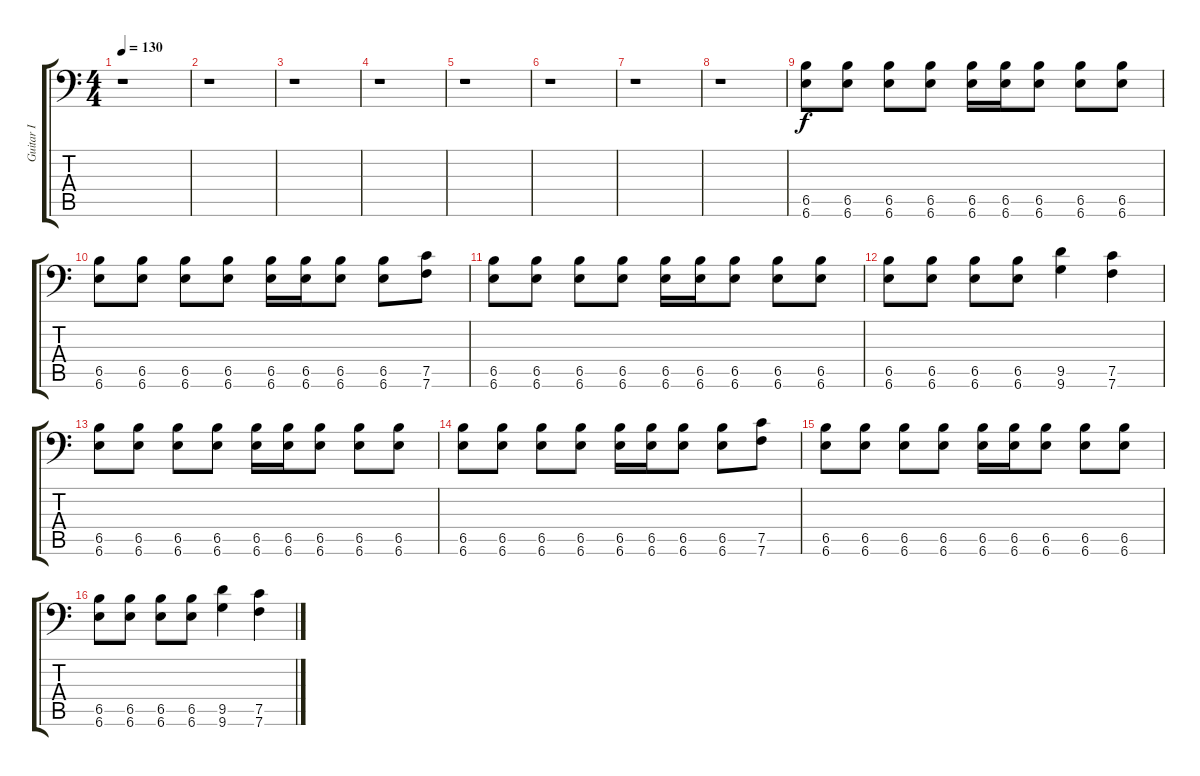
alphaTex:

\track ("Guitar I" "Guitar I") {instrument distortionguitar}
\staff {score tabs}
\tuning (C4 G3 Eb3 Bb2 F2 Bb1) {hide}
\ts (4 4)
\tempo 130
\clef f4
\ks c
r.1{dy f} |
r.1 |
r.1 |
r.1 |
r.1 |
r.1 |
r.1 |
r.1 |
(6.5 6.6).8 (6.5 6.6).8 (6.5 6.6).8 (6.5 6.6).8 (6.5 6.6).16 (6.5 6.6).16 (6.5 6.6).8 (6.5 6.6).8 (6.5 6.6).8 |
(6.5 6.6).8 (6.5 6.6).8 (6.5 6.6).8 (6.5 6.6).8 (6.5 6.6).16 (6.5 6.6).16 (6.5 6.6).8 (6.5 6.6).8 (7.5 7.6).8 |
(6.5 6.6).8 (6.5 6.6).8 (6.5 6.6).8 (6.5 6.6).8 (6.5 6.6).16 (6.5 6.6).16 (6.5 6.6).8 (6.5 6.6).8 (6.5 6.6).8 |
(6.5 6.6).8 (6.5 6.6).8 (6.5 6.6).8 (6.5 6.6).8 (9.5 9.6).4 (7.5 7.6).4 |
(6.5 6.6).8 (6.5 6.6).8 (6.5 6.6).8 (6.5 6.6).8 (6.5 6.6).16 (6.5 6.6).16 (6.5 6.6).8 (6.5 6.6).8 (6.5 6.6).8 |
(6.5 6.6).8 (6.5 6.6).8 (6.5 6.6).8 (6.5 6.6).8 (6.5 6.6).16 (6.5 6.6).16 (6.5 6.6).8 (6.5 6.6).8 (7.5 7.6).8 |
(6.5 6.6).8 (6.5 6.6).8 (6.5 6.6).8 (6.5 6.6).8 (6.5 6.6).16 (6.5 6.6).16 (6.5 6.6).8 (6.5 6.6).8 (6.5 6.6).8 |
(6.5 6.6).8 (6.5 6.6).8 (6.5 6.6).8 (6.5 6.6).8 (9.5 9.6).4 (7.5 7.6).4
